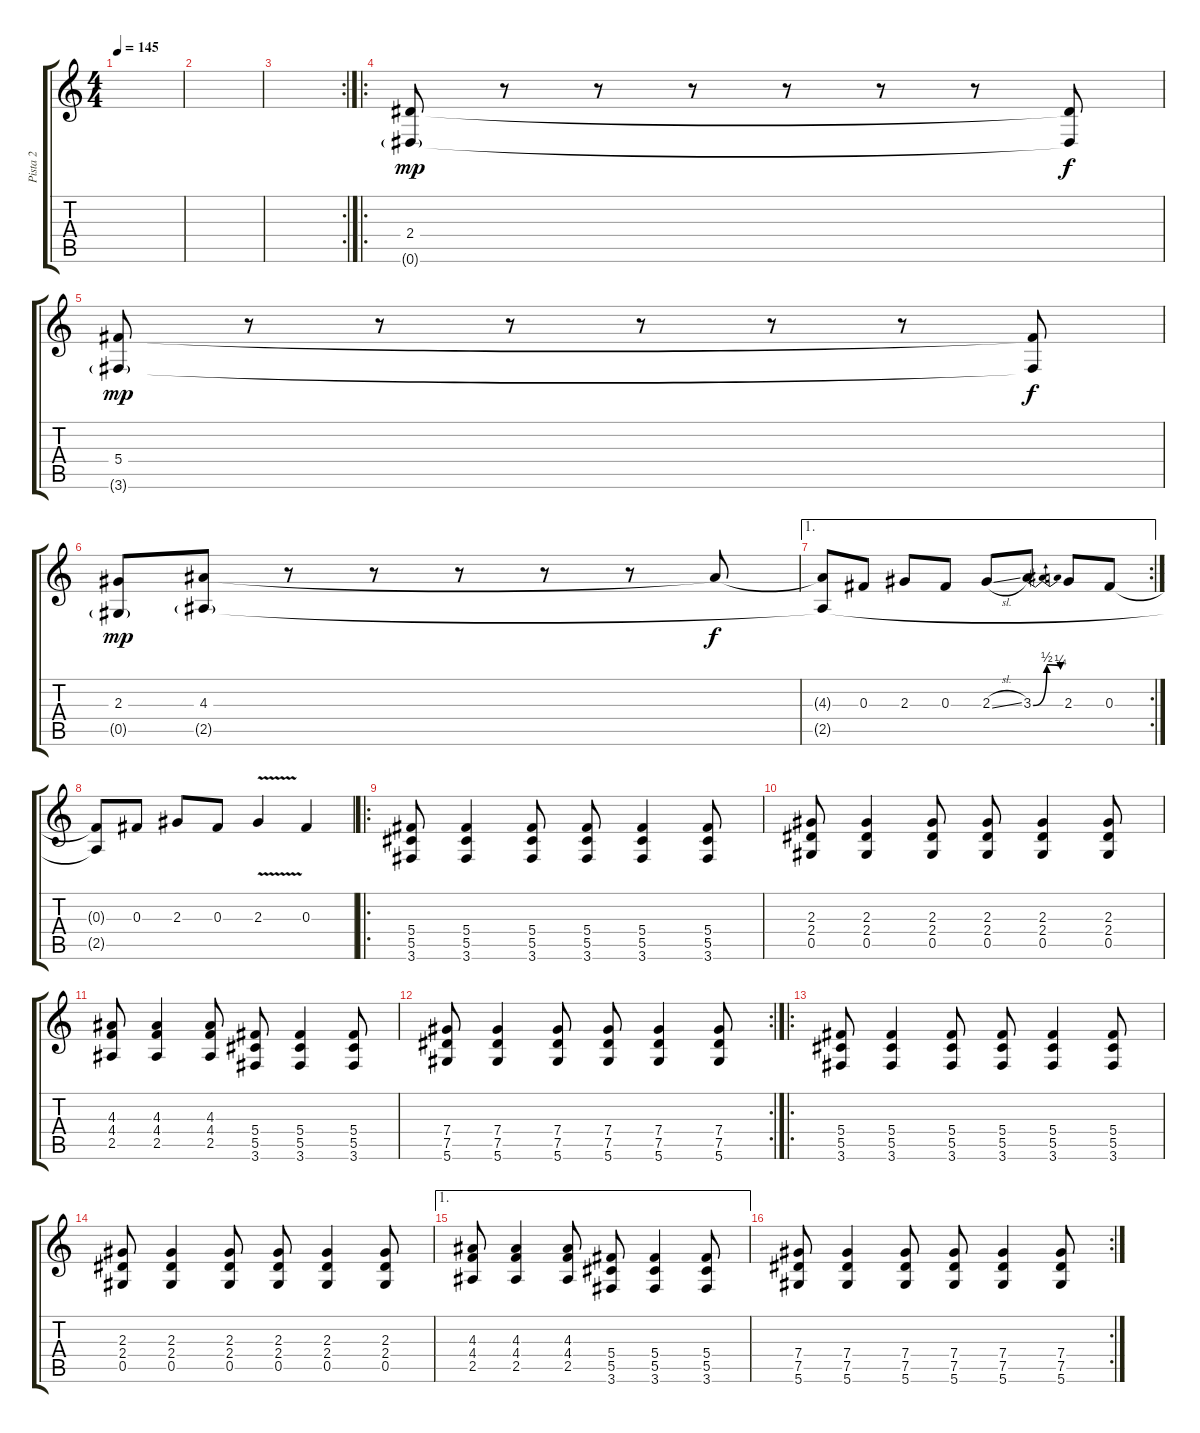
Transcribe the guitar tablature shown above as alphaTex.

\track ("Pista 2" "Pista 2") {instrument distortionguitar}
\staff {score tabs}
\tuning (Eb4 Bb3 Gb3 Db3 Ab2 Eb2) {hide}
\ts (4 4)
\tempo 145
\clef g2
\ks c
|
|
\rc 2
|
\ro
(2.4 0.6{g}).8{dy mp volume 15} r.8 r.8 r.8 r.8 r.8 r.8 (2.4{t} 0.6{t}).8{dy f} |
(5.4 3.6{g}).8{dy mp} r.8 r.8 r.8 r.8 r.8 r.8 (5.4{t} 3.6{t}).8{dy f} |
(2.3 0.5{g}).8{dy mp} (4.3 2.5{g}).8 r.8 r.8 r.8 r.8 r.8 4.3{t}.8{dy f} |
\ae 1
\rc 2
(4.3{t} 2.5{t}).8 0.3.8 2.3.8 0.3.8 2.3{sl}.8 3.3{be (bendrelease 0 0 17 2 17 2 60 1)}.8 2.3.8 0.3.8 |
(0.3{t} 2.5{t}).8 0.3.8 2.3.8 0.3.8 2.3{v}.4 0.3.4 |
\ro
(5.4 5.5 3.6).8 (5.4 5.5 3.6).4 (5.4 5.5 3.6).8 (5.4 5.5 3.6).8 (5.4 5.5 3.6).4 (5.4 5.5 3.6).8 |
(2.3 2.4 0.5).8 (2.3 2.4 0.5).4 (2.3 2.4 0.5).8 (2.3 2.4 0.5).8 (2.3 2.4 0.5).4 (2.3 2.4 0.5).8 |
(4.3 4.4 2.5).8 (4.3 4.4 2.5).4 (4.3 4.4 2.5).8 (5.4 5.5 3.6).8 (5.4 5.5 3.6).4 (5.4 5.5 3.6).8 |
\rc 2
(7.4 7.5 5.6).8 (7.4 7.5 5.6).4 (7.4 7.5 5.6).8 (7.4 7.5 5.6).8 (7.4 7.5 5.6).4 (7.4 7.5 5.6).8 |
\ro
(5.4 5.5 3.6).8 (5.4 5.5 3.6).4 (5.4 5.5 3.6).8 (5.4 5.5 3.6).8 (5.4 5.5 3.6).4 (5.4 5.5 3.6).8 |
(2.3 2.4 0.5).8 (2.3 2.4 0.5).4 (2.3 2.4 0.5).8 (2.3 2.4 0.5).8 (2.3 2.4 0.5).4 (2.3 2.4 0.5).8 |
\ae 1
(4.3 4.4 2.5).8 (4.3 4.4 2.5).4 (4.3 4.4 2.5).8 (5.4 5.5 3.6).8 (5.4 5.5 3.6).4 (5.4 5.5 3.6).8 |
\rc 2
(7.4 7.5 5.6).8 (7.4 7.5 5.6).4 (7.4 7.5 5.6).8 (7.4 7.5 5.6).8 (7.4 7.5 5.6).4 (7.4 7.5 5.6).8
